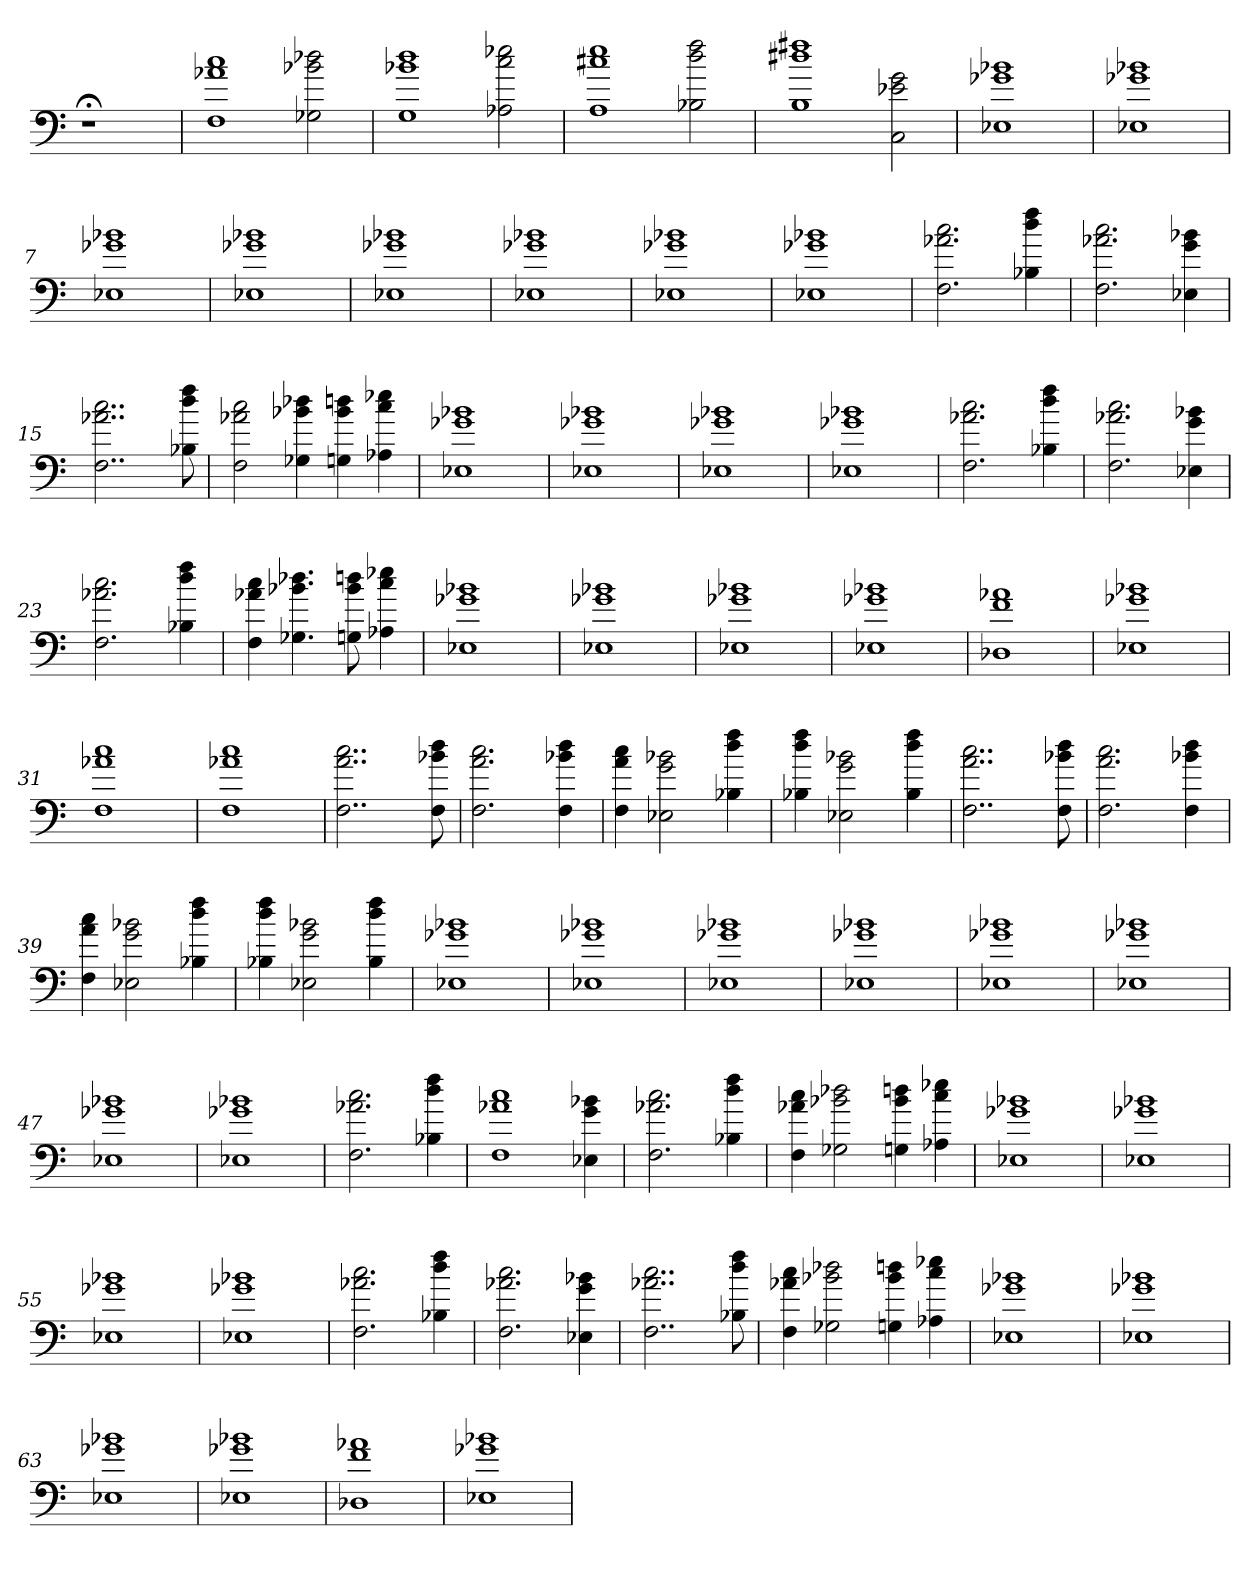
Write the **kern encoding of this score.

**kern
*part1
*staff1
=
1r;<
=1
1F 1a-X 1cc
2G-X 2b-X 2dd-X
=2
1G 1b-X 1dd
2A-X 2cc 2ee-X
=3
1A 1cc#X 1ee
2B-X 2dd 2ff
=4
1B 1dd#X 1ff#X
2C 2e-X 2g
=5
1E-X 1g-X 1b-X
=6
1E-X 1g-X 1b-X
=7
1E-X 1g-X 1b-X
=8
1E-X 1g-X 1b-X
=9
1E-X 1g-X 1b-X
=10
1E-X 1g-X 1b-X
=11
1E-X 1g-X 1b-X
=12
1E-X 1g-X 1b-X
=13
2.F 2.a-X 2.cc
4B-X 4dd 4ff
=14
2.F 2.a-X 2.cc
4E-X 4g 4b-X
=15
2..F 2..a-X 2..cc
8B-X 8dd 8ff
=16
2F 2a-X 2cc
4G-X 4b-X 4dd-X
4Gn 4b- 4ddn
4A-X 4cc 4ee-X
=17
1E-X 1g-X 1b-X
=18
1E-X 1g-X 1b-X
=19
1E-X 1g-X 1b-X
=20
1E-X 1g-X 1b-X
=21
2.F 2.a-X 2.cc
4B-X 4dd 4ff
=22
2.F 2.a-X 2.cc
4E-X 4g 4b-X
=23
2.F 2.a-X 2.cc
4B-X 4dd 4ff
=24
4F 4a-X 4cc
4.G-X 4.b-X 4.dd-X
8Gn 8b- 8ddn
4A-X 4cc 4ee-X
=25
1E-X 1g-X 1b-X
=26
1E-X 1g-X 1b-X
=27
1E-X 1g-X 1b-X
=28
1E-X 1g-X 1b-X
=29
1D-X 1f 1a-X
=30
1E-X 1g-X 1b-X
=31
1F 1a-X 1cc
=32
1F 1a-X 1cc
=33
2..F 2..a 2..cc
8F 8b-X 8dd
=34
2.F 2.a 2.cc
4F 4b-X 4dd
=35
4F 4a 4cc
2E-X 2g 2b-X
4B-X 4dd 4ff
=36
4B-X 4dd 4ff
2E-X 2g 2b-X
4B- 4dd 4ff
=37
2..F 2..a 2..cc
8F 8b-X 8dd
=38
2.F 2.a 2.cc
4F 4b-X 4dd
=39
4F 4a 4cc
2E-X 2g 2b-X
4B-X 4dd 4ff
=40
4B-X 4dd 4ff
2E-X 2g 2b-X
4B- 4dd 4ff
=41
1E-X 1g-X 1b-X
=42
1E-X 1g-X 1b-X
=43
1E-X 1g-X 1b-X
=44
1E-X 1g-X 1b-X
=45
1E-X 1g-X 1b-X
=46
1E-X 1g-X 1b-X
=47
1E-X 1g-X 1b-X
=48
1E-X 1g-X 1b-X
=49
2.F 2.a-X 2.cc
4B-X 4dd 4ff
=50
1F 1a-X 1cc
4E-X 4g 4b-X
=51
2.F 2.a-X 2.cc
4B-X 4dd 4ff
=52
4F 4a-X 4cc
2G-X 2b-X 2dd-X
4Gn 4b- 4ddn
4A-X 4cc 4ee-X
=53
1E-X 1g-X 1b-X
=54
1E-X 1g-X 1b-X
=55
1E-X 1g-X 1b-X
=56
1E-X 1g-X 1b-X
=57
2.F 2.a-X 2.cc
4B-X 4dd 4ff
=58
2.F 2.a-X 2.cc
4E-X 4g 4b-X
=59
2..F 2..a-X 2..cc
8B-X 8dd 8ff
=60
4F 4a-X 4cc
2G-X 2b-X 2dd-X
4Gn 4b- 4ddn
4A-X 4cc 4ee-X
=61
1E-X 1g-X 1b-X
=62
1E-X 1g-X 1b-X
=63
1E-X 1g-X 1b-X
=64
1E-X 1g-X 1b-X
=65
1D-X 1f 1a-X
=66
1E-X 1g-X 1b-X
=
*-
